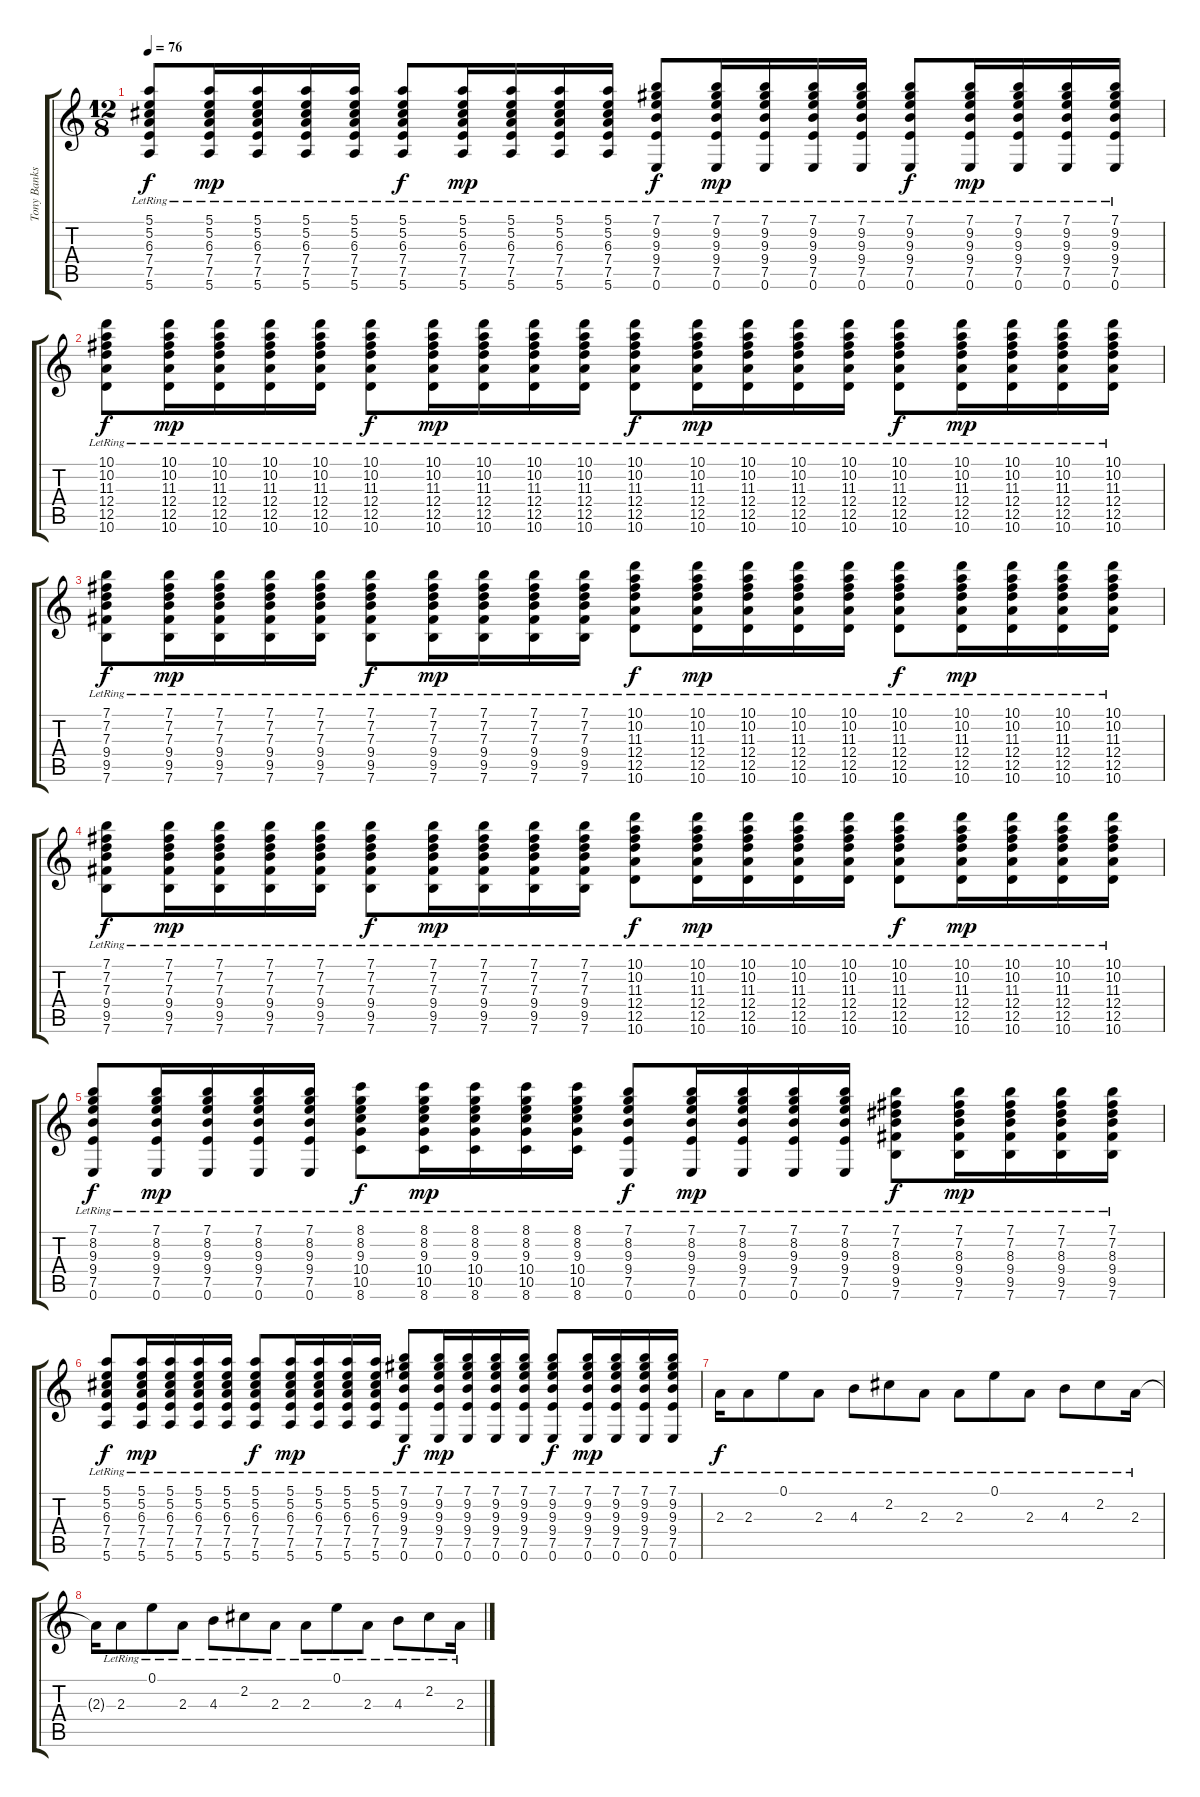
\track ("Tony Banks (12-string guitar 1)" "Tony Banks") {instrument acousticguitarsteel}
\staff {score tabs}
\tuning (E4 B3 G3 D3 A2 E2) {hide}
\ts (12 8)
\tempo 76
\clef g2
\ks c
(5.1{lr} 5.2{lr} 6.3{lr} 7.4{lr} 7.5{lr} 5.6{lr}).8{dy f} (5.1{lr} 5.2{lr} 6.3{lr} 7.4{lr} 7.5{lr} 5.6{lr}).16{dy mp} (5.1{lr} 5.2{lr} 6.3{lr} 7.4{lr} 7.5{lr} 5.6{lr}).16 (5.1{lr} 5.2{lr} 6.3{lr} 7.4{lr} 7.5{lr} 5.6{lr}).16 (5.1{lr} 5.2{lr} 6.3{lr} 7.4{lr} 7.5{lr} 5.6{lr}).16 (5.1{lr} 5.2{lr} 6.3{lr} 7.4{lr} 7.5{lr} 5.6{lr}).8{dy f} (5.1{lr} 5.2{lr} 6.3{lr} 7.4{lr} 7.5{lr} 5.6{lr}).16{dy mp} (5.1{lr} 5.2{lr} 6.3{lr} 7.4{lr} 7.5{lr} 5.6{lr}).16 (5.1{lr} 5.2{lr} 6.3{lr} 7.4{lr} 7.5{lr} 5.6{lr}).16 (5.1{lr} 5.2{lr} 6.3{lr} 7.4{lr} 7.5{lr} 5.6{lr}).16 (7.1{lr} 9.2{lr} 9.3{lr} 9.4{lr} 7.5{lr} 0.6{lr}).8{dy f} (7.1{lr} 9.2{lr} 9.3{lr} 9.4{lr} 7.5{lr} 0.6{lr}).16{dy mp} (7.1{lr} 9.2{lr} 9.3{lr} 9.4{lr} 7.5{lr} 0.6{lr}).16 (7.1{lr} 9.2{lr} 9.3{lr} 9.4{lr} 7.5{lr} 0.6{lr}).16 (7.1{lr} 9.2{lr} 9.3{lr} 9.4{lr} 7.5{lr} 0.6{lr}).16 (7.1{lr} 9.2{lr} 9.3{lr} 9.4{lr} 7.5{lr} 0.6{lr}).8{dy f} (7.1{lr} 9.2{lr} 9.3{lr} 9.4{lr} 7.5{lr} 0.6{lr}).16{dy mp} (7.1{lr} 9.2{lr} 9.3{lr} 9.4{lr} 7.5{lr} 0.6{lr}).16 (7.1{lr} 9.2{lr} 9.3{lr} 9.4{lr} 7.5{lr} 0.6{lr}).16 (7.1{lr} 9.2{lr} 9.3{lr} 9.4{lr} 7.5{lr} 0.6{lr}).16 |
(10.1{lr} 10.2{lr} 11.3{lr} 12.4{lr} 12.5{lr} 10.6{lr}).8{dy f} (10.1{lr} 10.2{lr} 11.3{lr} 12.4{lr} 12.5{lr} 10.6{lr}).16{dy mp} (10.1{lr} 10.2{lr} 11.3{lr} 12.4{lr} 12.5{lr} 10.6{lr}).16 (10.1{lr} 10.2{lr} 11.3{lr} 12.4{lr} 12.5{lr} 10.6{lr}).16 (10.1{lr} 10.2{lr} 11.3{lr} 12.4{lr} 12.5{lr} 10.6{lr}).16 (10.1{lr} 10.2{lr} 11.3{lr} 12.4{lr} 12.5{lr} 10.6{lr}).8{dy f} (10.1{lr} 10.2{lr} 11.3{lr} 12.4{lr} 12.5{lr} 10.6{lr}).16{dy mp} (10.1{lr} 10.2{lr} 11.3{lr} 12.4{lr} 12.5{lr} 10.6{lr}).16 (10.1{lr} 10.2{lr} 11.3{lr} 12.4{lr} 12.5{lr} 10.6{lr}).16 (10.1{lr} 10.2{lr} 11.3{lr} 12.4{lr} 12.5{lr} 10.6{lr}).16 (10.1{lr} 10.2{lr} 11.3{lr} 12.4{lr} 12.5{lr} 10.6{lr}).8{dy f} (10.1{lr} 10.2{lr} 11.3{lr} 12.4{lr} 12.5{lr} 10.6{lr}).16{dy mp} (10.1{lr} 10.2{lr} 11.3{lr} 12.4{lr} 12.5{lr} 10.6{lr}).16 (10.1{lr} 10.2{lr} 11.3{lr} 12.4{lr} 12.5{lr} 10.6{lr}).16 (10.1{lr} 10.2{lr} 11.3{lr} 12.4{lr} 12.5{lr} 10.6{lr}).16 (10.1{lr} 10.2{lr} 11.3{lr} 12.4{lr} 12.5{lr} 10.6{lr}).8{dy f} (10.1{lr} 10.2{lr} 11.3{lr} 12.4{lr} 12.5{lr} 10.6{lr}).16{dy mp} (10.1{lr} 10.2{lr} 11.3{lr} 12.4{lr} 12.5{lr} 10.6{lr}).16 (10.1{lr} 10.2{lr} 11.3{lr} 12.4{lr} 12.5{lr} 10.6{lr}).16 (10.1{lr} 10.2{lr} 11.3{lr} 12.4{lr} 12.5{lr} 10.6{lr}).16 |
(7.1{lr} 7.2{lr} 7.3{lr} 9.4{lr} 9.5{lr} 7.6{lr}).8{dy f} (7.1{lr} 7.2{lr} 7.3{lr} 9.4{lr} 9.5{lr} 7.6{lr}).16{dy mp} (7.1{lr} 7.2{lr} 7.3{lr} 9.4{lr} 9.5{lr} 7.6{lr}).16 (7.1{lr} 7.2{lr} 7.3{lr} 9.4{lr} 9.5{lr} 7.6{lr}).16 (7.1{lr} 7.2{lr} 7.3{lr} 9.4{lr} 9.5{lr} 7.6{lr}).16 (7.1{lr} 7.2{lr} 7.3{lr} 9.4{lr} 9.5{lr} 7.6{lr}).8{dy f} (7.1{lr} 7.2{lr} 7.3{lr} 9.4{lr} 9.5{lr} 7.6{lr}).16{dy mp} (7.1{lr} 7.2{lr} 7.3{lr} 9.4{lr} 9.5{lr} 7.6{lr}).16 (7.1{lr} 7.2{lr} 7.3{lr} 9.4{lr} 9.5{lr} 7.6{lr}).16 (7.1{lr} 7.2{lr} 7.3{lr} 9.4{lr} 9.5{lr} 7.6{lr}).16 (10.1{lr} 10.2{lr} 11.3{lr} 12.4{lr} 12.5{lr} 10.6{lr}).8{dy f} (10.1{lr} 10.2{lr} 11.3{lr} 12.4{lr} 12.5{lr} 10.6{lr}).16{dy mp} (10.1{lr} 10.2{lr} 11.3{lr} 12.4{lr} 12.5{lr} 10.6{lr}).16 (10.1{lr} 10.2{lr} 11.3{lr} 12.4{lr} 12.5{lr} 10.6{lr}).16 (10.1{lr} 10.2{lr} 11.3{lr} 12.4{lr} 12.5{lr} 10.6{lr}).16 (10.1{lr} 10.2{lr} 11.3{lr} 12.4{lr} 12.5{lr} 10.6{lr}).8{dy f} (10.1{lr} 10.2{lr} 11.3{lr} 12.4{lr} 12.5{lr} 10.6{lr}).16{dy mp} (10.1{lr} 10.2{lr} 11.3{lr} 12.4{lr} 12.5{lr} 10.6{lr}).16 (10.1{lr} 10.2{lr} 11.3{lr} 12.4{lr} 12.5{lr} 10.6{lr}).16 (10.1{lr} 10.2{lr} 11.3{lr} 12.4{lr} 12.5{lr} 10.6{lr}).16 |
(7.1{lr} 7.2{lr} 7.3{lr} 9.4{lr} 9.5{lr} 7.6{lr}).8{dy f} (7.1{lr} 7.2{lr} 7.3{lr} 9.4{lr} 9.5{lr} 7.6{lr}).16{dy mp} (7.1{lr} 7.2{lr} 7.3{lr} 9.4{lr} 9.5{lr} 7.6{lr}).16 (7.1{lr} 7.2{lr} 7.3{lr} 9.4{lr} 9.5{lr} 7.6{lr}).16 (7.1{lr} 7.2{lr} 7.3{lr} 9.4{lr} 9.5{lr} 7.6{lr}).16 (7.1{lr} 7.2{lr} 7.3{lr} 9.4{lr} 9.5{lr} 7.6{lr}).8{dy f} (7.1{lr} 7.2{lr} 7.3{lr} 9.4{lr} 9.5{lr} 7.6{lr}).16{dy mp} (7.1{lr} 7.2{lr} 7.3{lr} 9.4{lr} 9.5{lr} 7.6{lr}).16 (7.1{lr} 7.2{lr} 7.3{lr} 9.4{lr} 9.5{lr} 7.6{lr}).16 (7.1{lr} 7.2{lr} 7.3{lr} 9.4{lr} 9.5{lr} 7.6{lr}).16 (10.1{lr} 10.2{lr} 11.3{lr} 12.4{lr} 12.5{lr} 10.6{lr}).8{dy f} (10.1{lr} 10.2{lr} 11.3{lr} 12.4{lr} 12.5{lr} 10.6{lr}).16{dy mp} (10.1{lr} 10.2{lr} 11.3{lr} 12.4{lr} 12.5{lr} 10.6{lr}).16 (10.1{lr} 10.2{lr} 11.3{lr} 12.4{lr} 12.5{lr} 10.6{lr}).16 (10.1{lr} 10.2{lr} 11.3{lr} 12.4{lr} 12.5{lr} 10.6{lr}).16 (10.1{lr} 10.2{lr} 11.3{lr} 12.4{lr} 12.5{lr} 10.6{lr}).8{dy f} (10.1{lr} 10.2{lr} 11.3{lr} 12.4{lr} 12.5{lr} 10.6{lr}).16{dy mp} (10.1{lr} 10.2{lr} 11.3{lr} 12.4{lr} 12.5{lr} 10.6{lr}).16 (10.1{lr} 10.2{lr} 11.3{lr} 12.4{lr} 12.5{lr} 10.6{lr}).16 (10.1{lr} 10.2{lr} 11.3{lr} 12.4{lr} 12.5{lr} 10.6{lr}).16 |
(7.1{lr} 8.2{lr} 9.3{lr} 9.4{lr} 7.5{lr} 0.6{lr}).8{dy f} (7.1{lr} 8.2{lr} 9.3{lr} 9.4{lr} 7.5{lr} 0.6{lr}).16{dy mp} (7.1{lr} 8.2{lr} 9.3{lr} 9.4{lr} 7.5{lr} 0.6{lr}).16 (7.1{lr} 8.2{lr} 9.3{lr} 9.4{lr} 7.5{lr} 0.6{lr}).16 (7.1{lr} 8.2{lr} 9.3{lr} 9.4{lr} 7.5{lr} 0.6{lr}).16 (8.1{lr} 8.2{lr} 9.3{lr} 10.4{lr} 10.5{lr} 8.6{lr}).8{dy f} (8.1{lr} 8.2{lr} 9.3{lr} 10.4{lr} 10.5{lr} 8.6{lr}).16{dy mp} (8.1{lr} 8.2{lr} 9.3{lr} 10.4{lr} 10.5{lr} 8.6{lr}).16 (8.1{lr} 8.2{lr} 9.3{lr} 10.4{lr} 10.5{lr} 8.6{lr}).16 (8.1{lr} 8.2{lr} 9.3{lr} 10.4{lr} 10.5{lr} 8.6{lr}).16 (7.1{lr} 8.2{lr} 9.3{lr} 9.4{lr} 7.5{lr} 0.6{lr}).8{dy f} (7.1{lr} 8.2{lr} 9.3{lr} 9.4{lr} 7.5{lr} 0.6{lr}).16{dy mp} (7.1{lr} 8.2{lr} 9.3{lr} 9.4{lr} 7.5{lr} 0.6{lr}).16 (7.1{lr} 8.2{lr} 9.3{lr} 9.4{lr} 7.5{lr} 0.6{lr}).16 (7.1{lr} 8.2{lr} 9.3{lr} 9.4{lr} 7.5{lr} 0.6{lr}).16 (7.1{lr} 7.2{lr} 8.3{lr} 9.4{lr} 9.5{lr} 7.6{lr}).8{dy f} (7.1{lr} 7.2{lr} 8.3{lr} 9.4{lr} 9.5{lr} 7.6{lr}).16{dy mp} (7.1{lr} 7.2{lr} 8.3{lr} 9.4{lr} 9.5{lr} 7.6{lr}).16 (7.1{lr} 7.2{lr} 8.3{lr} 9.4{lr} 9.5{lr} 7.6{lr}).16 (7.1{lr} 7.2{lr} 8.3{lr} 9.4{lr} 9.5{lr} 7.6{lr}).16 |
(5.1{lr} 5.2{lr} 6.3{lr} 7.4{lr} 7.5{lr} 5.6{lr}).8{dy f} (5.1{lr} 5.2{lr} 6.3{lr} 7.4{lr} 7.5{lr} 5.6{lr}).16{dy mp} (5.1{lr} 5.2{lr} 6.3{lr} 7.4{lr} 7.5{lr} 5.6{lr}).16 (5.1{lr} 5.2{lr} 6.3{lr} 7.4{lr} 7.5{lr} 5.6{lr}).16 (5.1{lr} 5.2{lr} 6.3{lr} 7.4{lr} 7.5{lr} 5.6{lr}).16 (5.1{lr} 5.2{lr} 6.3{lr} 7.4{lr} 7.5{lr} 5.6{lr}).8{dy f} (5.1{lr} 5.2{lr} 6.3{lr} 7.4{lr} 7.5{lr} 5.6{lr}).16{dy mp} (5.1{lr} 5.2{lr} 6.3{lr} 7.4{lr} 7.5{lr} 5.6{lr}).16 (5.1{lr} 5.2{lr} 6.3{lr} 7.4{lr} 7.5{lr} 5.6{lr}).16 (5.1{lr} 5.2{lr} 6.3{lr} 7.4{lr} 7.5{lr} 5.6{lr}).16 (7.1{lr} 9.2{lr} 9.3{lr} 9.4{lr} 7.5{lr} 0.6{lr}).8{dy f} (7.1{lr} 9.2{lr} 9.3{lr} 9.4{lr} 7.5{lr} 0.6{lr}).16{dy mp} (7.1{lr} 9.2{lr} 9.3{lr} 9.4{lr} 7.5{lr} 0.6{lr}).16 (7.1{lr} 9.2{lr} 9.3{lr} 9.4{lr} 7.5{lr} 0.6{lr}).16 (7.1{lr} 9.2{lr} 9.3{lr} 9.4{lr} 7.5{lr} 0.6{lr}).16 (7.1{lr} 9.2{lr} 9.3{lr} 9.4{lr} 7.5{lr} 0.6{lr}).8{dy f} (7.1{lr} 9.2{lr} 9.3{lr} 9.4{lr} 7.5{lr} 0.6{lr}).16{dy mp} (7.1{lr} 9.2{lr} 9.3{lr} 9.4{lr} 7.5{lr} 0.6{lr}).16 (7.1{lr} 9.2{lr} 9.3{lr} 9.4{lr} 7.5{lr} 0.6{lr}).16 (7.1{lr} 9.2{lr} 9.3{lr} 9.4{lr} 7.5{lr} 0.6{lr}).16 |
2.3{lr}.16{dy f volume 7} 2.3{lr}.8 0.1{lr}.8 2.3{lr}.8 4.3{lr}.8 2.2{lr}.8 2.3{lr}.8 2.3{lr}.8 0.1{lr}.8 2.3{lr}.8 4.3{lr}.8 2.2{lr}.8 2.3{lr}.16 |
2.3{t}.16 2.3{lr}.8 0.1{lr}.8 2.3{lr}.8 4.3{lr}.8 2.2{lr}.8 2.3{lr}.8 2.3{lr}.8 0.1{lr}.8 2.3{lr}.8 4.3{lr}.8 2.2{lr}.8 2.3{lr}.16
